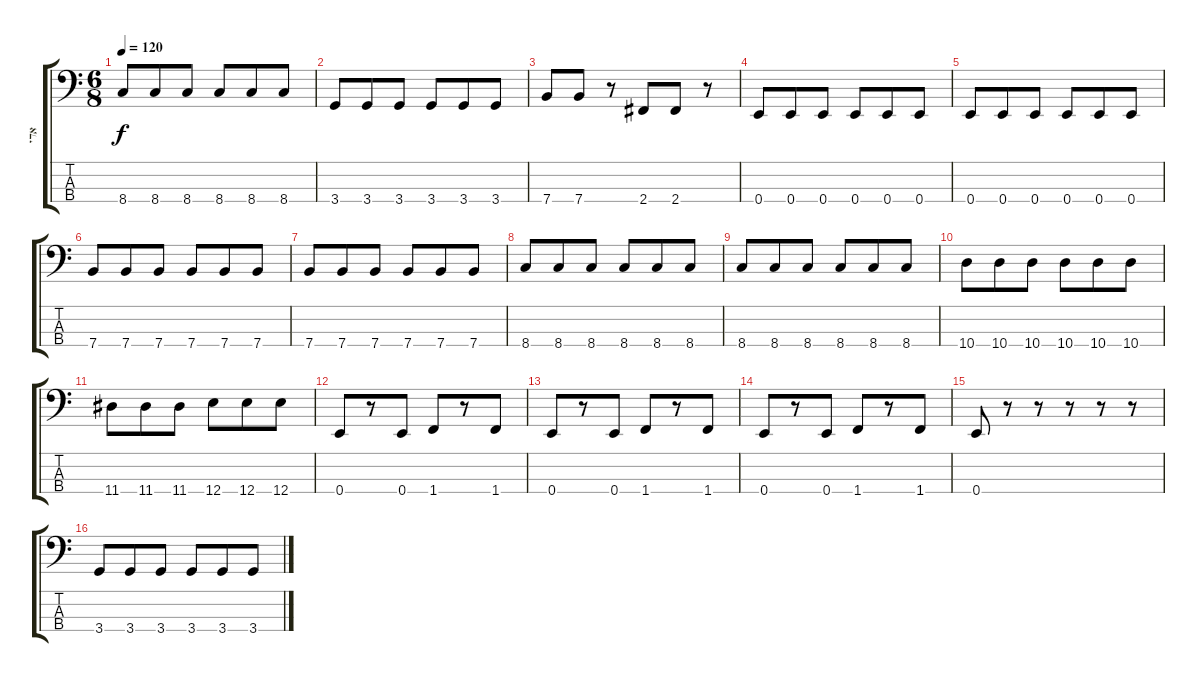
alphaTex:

\track ("אדי" "אדי") {instrument electricbassfinger}
\staff {score tabs}
\tuning (G2 D2 A1 E1) {hide}
\ts (6 8)
\tempo 120
\clef f4
\ks c
8.4.8{dy f} 8.4.8 8.4.8 8.4.8 8.4.8 8.4.8 |
3.4.8 3.4.8 3.4.8 3.4.8 3.4.8 3.4.8 |
7.4.8 7.4.8 r.8 2.4.8 2.4.8 r.8 |
0.4.8 0.4.8 0.4.8 0.4.8 0.4.8 0.4.8 |
0.4.8 0.4.8 0.4.8 0.4.8 0.4.8 0.4.8 |
7.4.8 7.4.8 7.4.8 7.4.8 7.4.8 7.4.8 |
7.4.8 7.4.8 7.4.8 7.4.8 7.4.8 7.4.8 |
8.4.8 8.4.8 8.4.8 8.4.8 8.4.8 8.4.8 |
8.4.8 8.4.8 8.4.8 8.4.8 8.4.8 8.4.8 |
10.4.8 10.4.8 10.4.8 10.4.8 10.4.8 10.4.8 |
11.4.8 11.4.8 11.4.8 12.4.8 12.4.8 12.4.8 |
0.4.8 r.8 0.4.8 1.4.8 r.8 1.4.8 |
0.4.8 r.8 0.4.8 1.4.8 r.8 1.4.8 |
0.4.8 r.8 0.4.8 1.4.8 r.8 1.4.8 |
0.4.8 r.8 r.8 r.8 r.8 r.8 |
3.4.8 3.4.8 3.4.8 3.4.8 3.4.8 3.4.8
